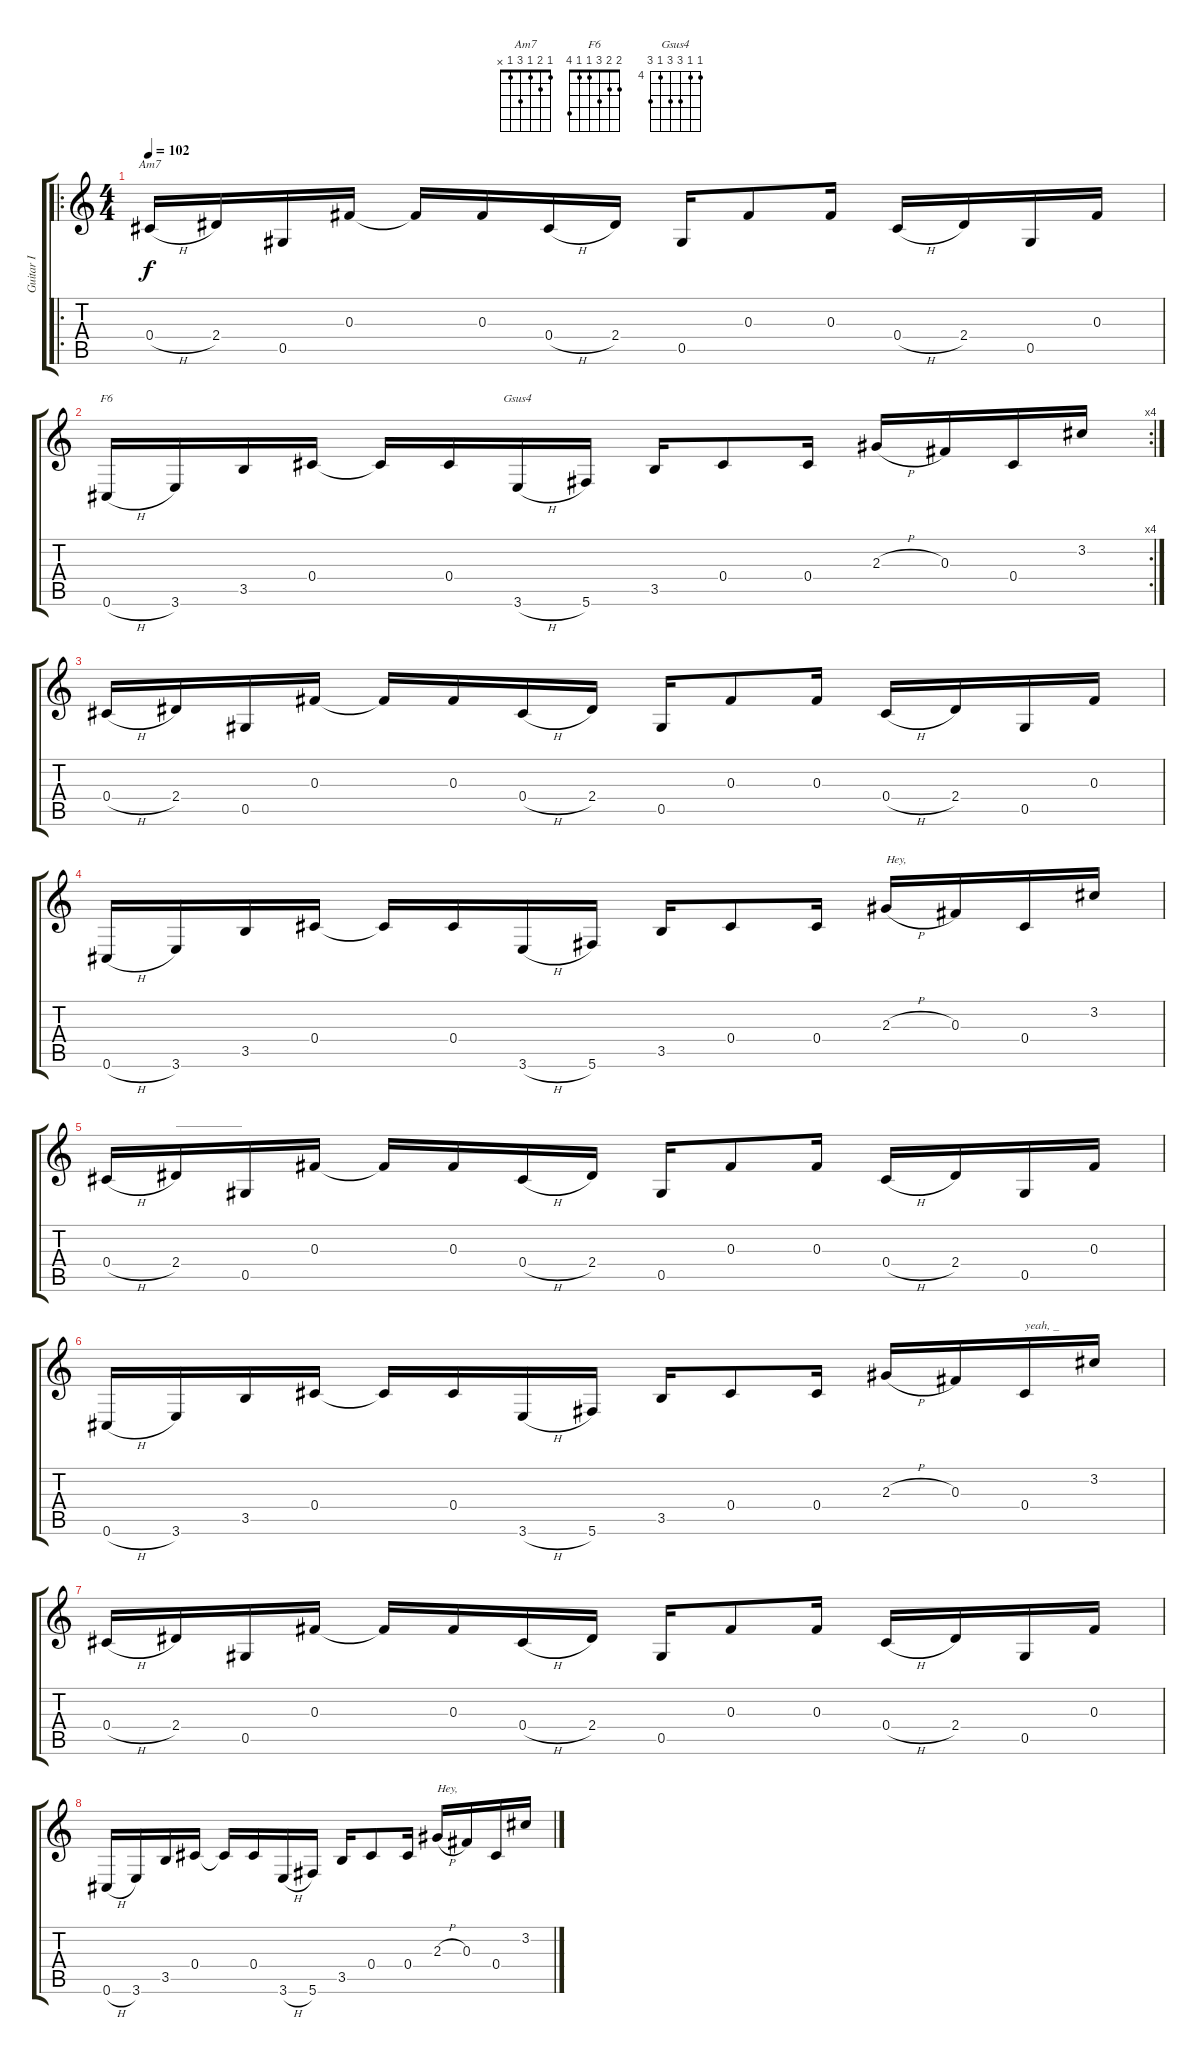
\track ("Guitar I" "Guitar I") {instrument acousticguitarsteel}
\staff {score tabs}
\tuning (Eb4 Bb3 Gb3 Db3 Ab2 Db2) {hide}
\chord ("Am7" 1 2 1 3 1 x)
\chord ("F6" 2 2 3 1 1 4)
\chord ("Gsus4" 4 4 6 6 4 6) {firstfret 4}
\ro
\ts (4 4)
\tempo 102
\clef g2
\ks c
0.4{h}.16{ch "Am7" dy f instrument acousticguitarsteel} 2.4.16 0.5.16 0.3.16 0.3{t}.16 0.3.16 0.4{h}.16 2.4.16 0.5.16 0.3.8 0.3.16 0.4{h}.16 2.4.16 0.5.16 0.3.16 |
\rc 4
0.6{h}.16{ch "F6"} 3.6.16 3.5.16 0.4.16 0.4{t}.16 0.4.16 3.6{h}.16{ch "Gsus4"} 5.6.16 3.5.16 0.4.8 0.4.16 2.3{h}.16 0.3.16 0.4.16 3.2.16 |
0.4{h}.16 2.4.16 0.5.16 0.3.16 0.3{t}.16 0.3.16 0.4{h}.16 2.4.16 0.5.16 0.3.8 0.3.16 0.4{h}.16 2.4.16 0.5.16 0.3.16 |
0.6{h}.16 3.6.16 3.5.16 0.4.16 0.4{t}.16 0.4.16 3.6{h}.16 5.6.16 3.5.16 0.4.8 0.4.16 2.3{h}.16{txt "Hey,"} 0.3.16 0.4.16 3.2.16 |
0.4{h}.16 2.4.16{txt "___________"} 0.5.16 0.3.16 0.3{t}.16 0.3.16 0.4{h}.16 2.4.16 0.5.16 0.3.8 0.3.16 0.4{h}.16 2.4.16 0.5.16 0.3.16 |
0.6{h}.16 3.6.16 3.5.16 0.4.16 0.4{t}.16 0.4.16 3.6{h}.16 5.6.16 3.5.16 0.4.8 0.4.16 2.3{h}.16 0.3.16 0.4.16{txt "yeah, _"} 3.2.16 |
0.4{h}.16 2.4.16 0.5.16 0.3.16 0.3{t}.16 0.3.16 0.4{h}.16 2.4.16 0.5.16 0.3.8 0.3.16 0.4{h}.16 2.4.16 0.5.16 0.3.16 |
0.6{h}.16 3.6.16 3.5.16 0.4.16 0.4{t}.16 0.4.16 3.6{h}.16 5.6.16 3.5.16 0.4.8 0.4.16 2.3{h}.16{txt "Hey,"} 0.3.16 0.4.16 3.2.16
